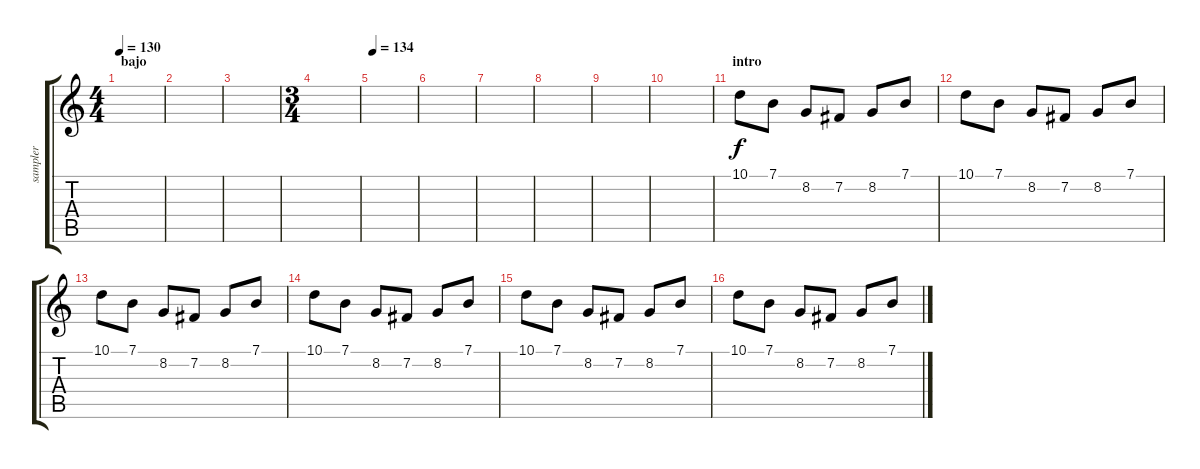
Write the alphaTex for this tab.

\track ("sampler" "sampler") {instrument orchestralharp}
\staff {score tabs}
\tuning (E4 B3 G3 D3 A2 E2) {hide}
\ts (4 4)
\section ("" "bajo")
\tempo 130
\clef g2
\ks c
|
|
|
\ts (3 4)
|
\tempo 134
|
|
|
|
|
|
\section ("" "intro")
10.1.8 7.1.8 8.2.8 7.2.8 8.2.8 7.1.8 |
10.1.8 7.1.8 8.2.8 7.2.8 8.2.8 7.1.8 |
10.1.8 7.1.8 8.2.8 7.2.8 8.2.8 7.1.8 |
10.1.8 7.1.8 8.2.8 7.2.8 8.2.8 7.1.8 |
10.1.8 7.1.8 8.2.8 7.2.8 8.2.8 7.1.8 |
10.1.8 7.1.8 8.2.8 7.2.8 8.2.8 7.1.8
